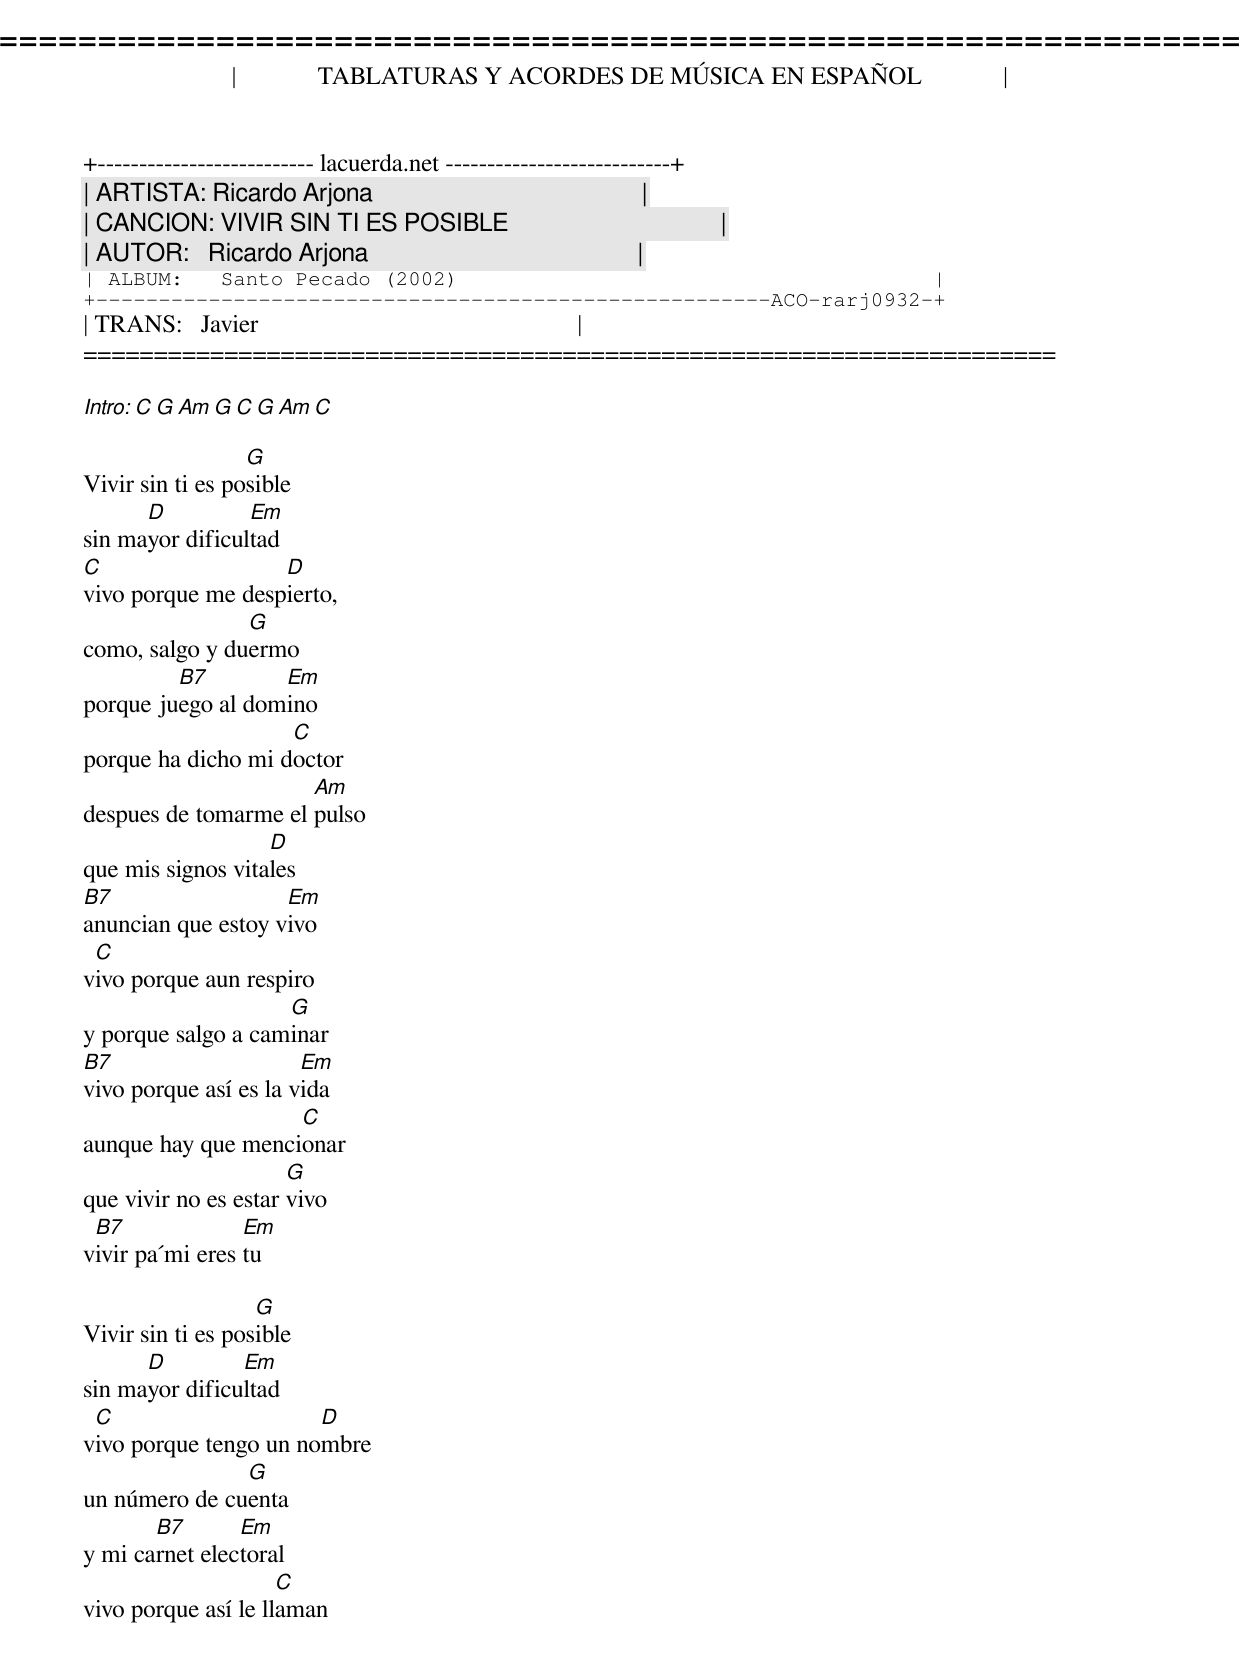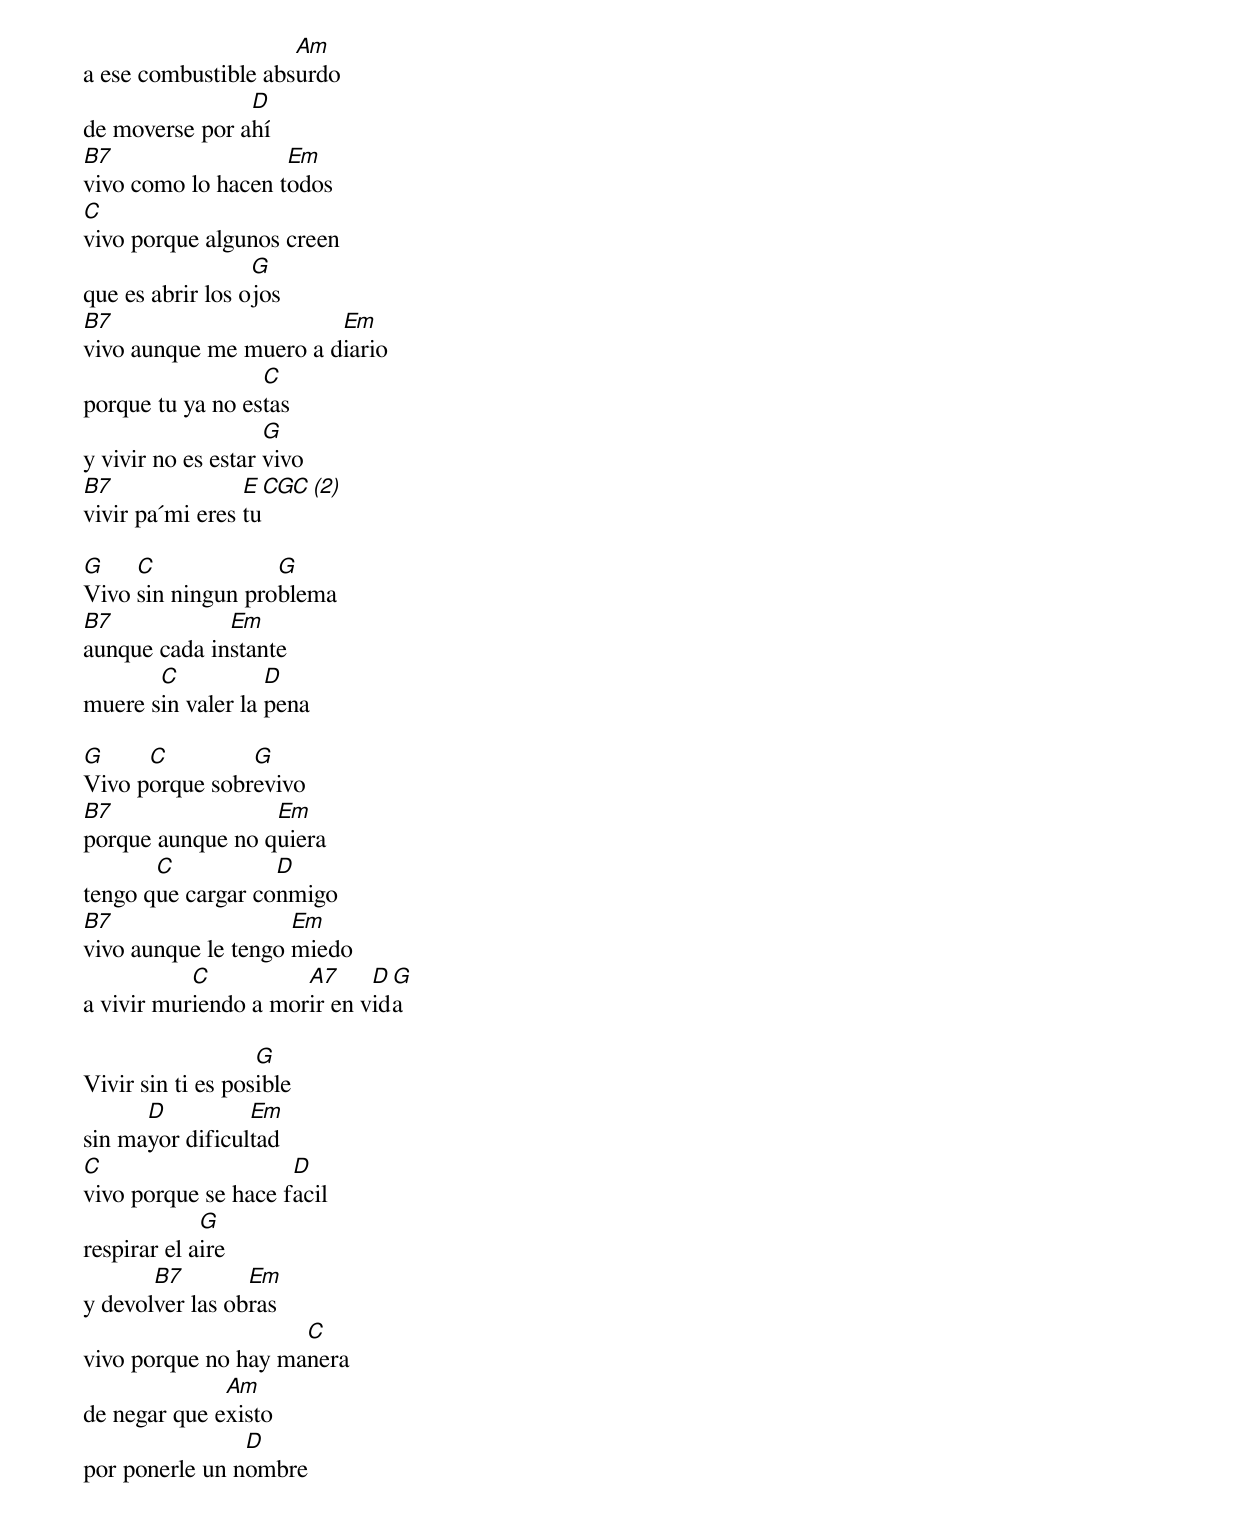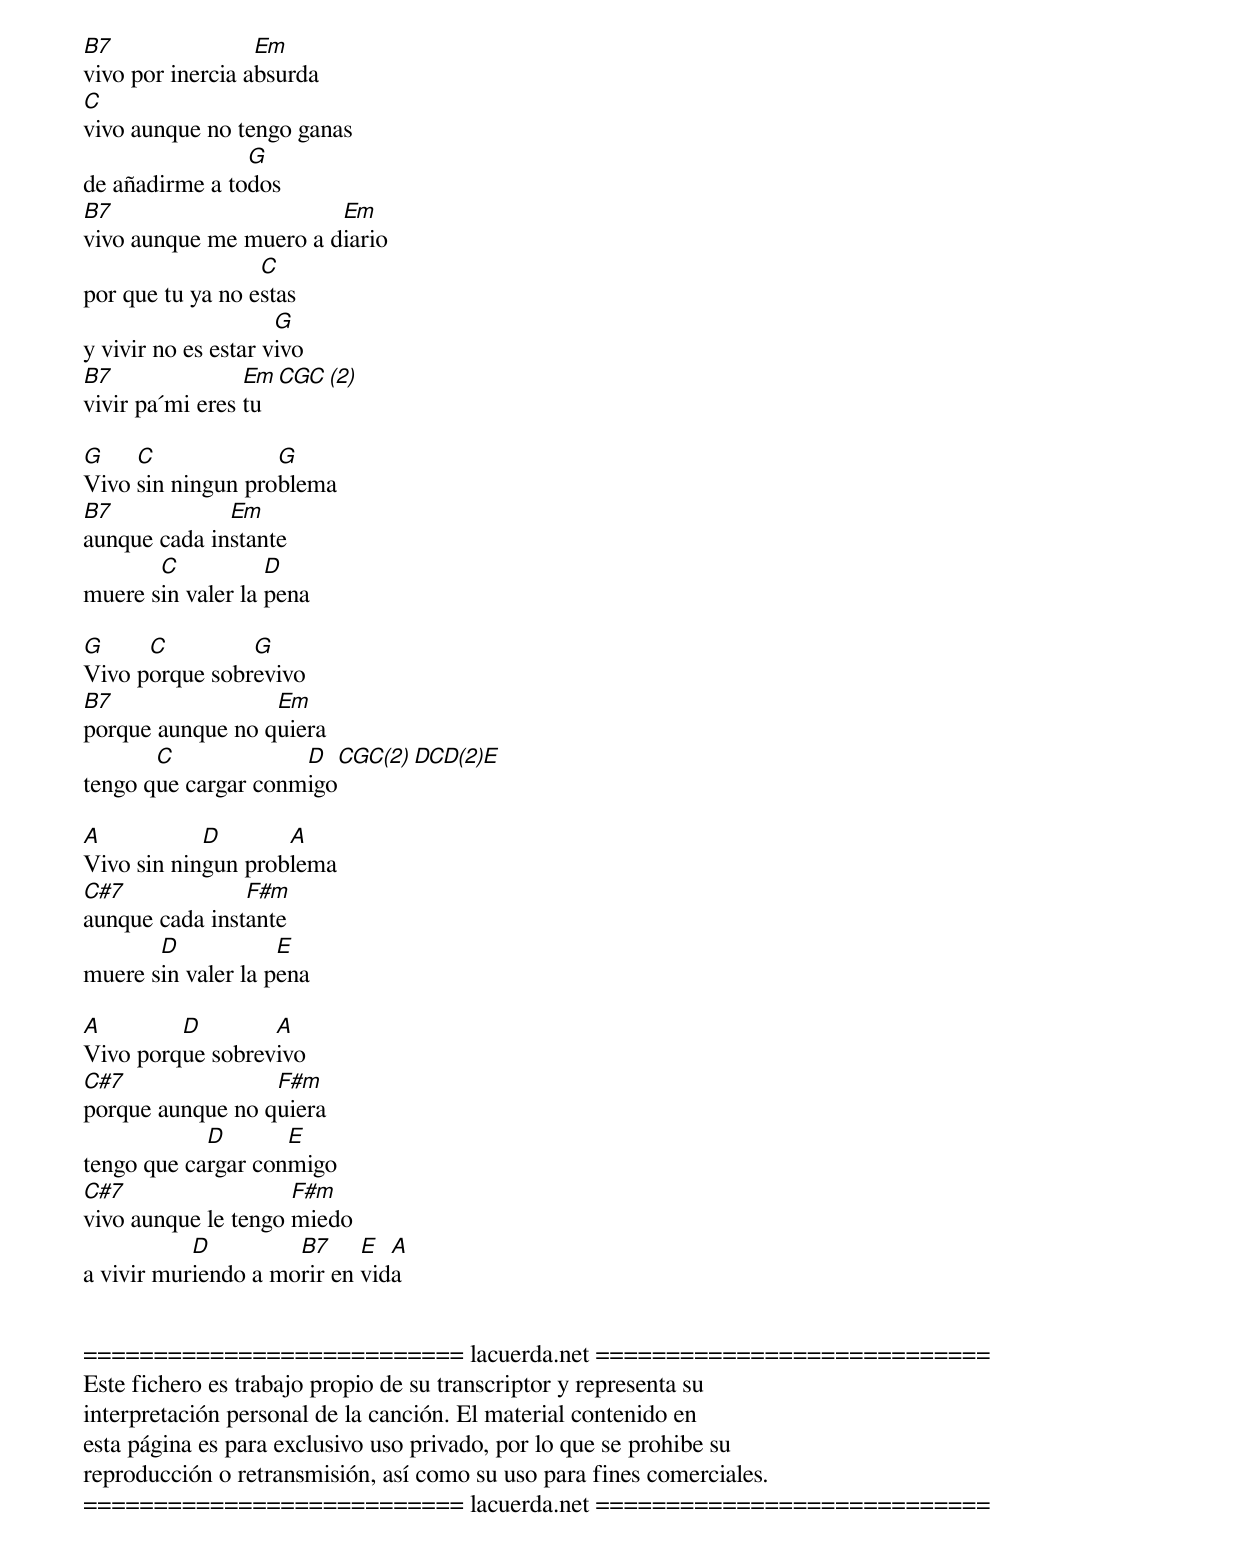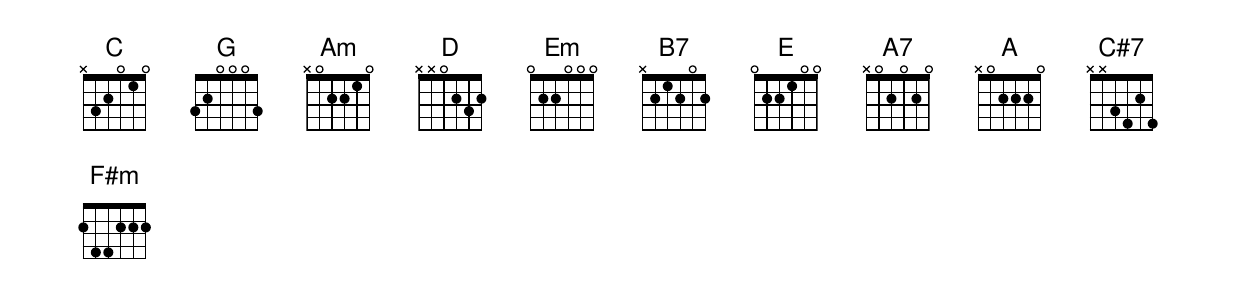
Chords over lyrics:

=====================================================================
|             TABLATURAS Y ACORDES DE MÚSICA EN ESPAÑOL             |
+-------------------------- lacuerda.net ---------------------------+
| ARTISTA: Ricardo Arjona                                           |
| CANCION: VIVIR SIN TI ES POSIBLE                                  |
| AUTOR:   Ricardo Arjona                                           |
| ALBUM:   Santo Pecado (2002)                                      |
+------------------------------------------------------ACO-rarj0932-+
| TRANS:   Javier                                                   |
=====================================================================

Intro: C G Am G C G Am C

                  G
Vivir sin ti es posible
      D          Em
sin mayor dificultad
C                  D
vivo porque me despierto,
                G
como, salgo y duermo
         B7        Em
porque juego al domino
                    C
porque ha dicho mi doctor
                      Am
despues de tomarme el pulso
                   D
que mis signos vitales
B7                  Em
anuncian que estoy vivo
 C
vivo porque aun respiro
                    G
y porque salgo a caminar
B7                     Em
vivo porque así es la vida
                    C
aunque hay que mencionar
                      G
que vivir no es estar vivo
 B7              Em
vivir pa´mi eres tu

                   G
Vivir sin ti es posible
      D         Em
sin mayor dificultad
 C                     D
vivo porque tengo un nombre
               G
un número de cuenta
       B7       Em
y mi carnet electoral
                     C
vivo porque así le llaman
                     Am
a ese combustible absurdo
                D
de moverse por ahí
B7                  Em
vivo como lo hacen todos
C
vivo porque algunos creen
                  G
que es abrir los ojos
B7                      Em
vivo aunque me muero a diario
                  C
porque tu ya no estas
                    G
y vivir no es estar vivo
B7               E  CGC (2)
vivir pa´mi eres tu

G    C             G
Vivo sin ningun problema
B7            Em
aunque cada instante
       C           D
muere sin valer la pena

G     C         G
Vivo porque sobrevivo
B7                Em
porque aunque no quiera
       C           D
tengo que cargar conmigo
B7                   Em
vivo aunque le tengo miedo
           C          A7     D G
a vivir muriendo a morir en vida

                   G
Vivir sin ti es posible
      D          Em
sin mayor dificultad
C                    D
vivo porque se hace facil
             G
respirar el aire
       B7        Em
y devolver las obras
                     C
vivo porque no hay manera
              Am
de negar que existo
                D
por ponerle un nombre
B7                Em
vivo por inercia absurda
C
vivo aunque no tengo ganas
                G
de añadirme a todos
B7                      Em
vivo aunque me muero a diario
                  C
por que tu ya no estas
                     G
y vivir no es estar vivo
B7               Em CGC (2)
vivir pa´mi eres tu

G    C             G
Vivo sin ningun problema
B7            Em
aunque cada instante
       C           D
muere sin valer la pena

G     C         G
Vivo porque sobrevivo
B7                Em
porque aunque no quiera
       C             D  CGC(2) DCD(2)E
tengo que cargar conmigo

A           D       A
Vivo sin ningun problema
C#7             F#m
aunque cada instante
       D            E
muere sin valer la pena

A        D        A
Vivo porque sobrevivo
C#7               F#m
porque aunque no quiera
            D       E
tengo que cargar conmigo
C#7                  F#m
vivo aunque le tengo miedo
           D         B7     E  A
a vivir muriendo a morir en vida


=========================== lacuerda.net ============================
Este fichero es trabajo propio de su transcriptor y representa su
interpretación personal de la canción. El material contenido en
esta página es para exclusivo uso privado, por lo que se prohibe su
reproducción o retransmisión, así como su uso para fines comerciales.
=========================== lacuerda.net ============================
